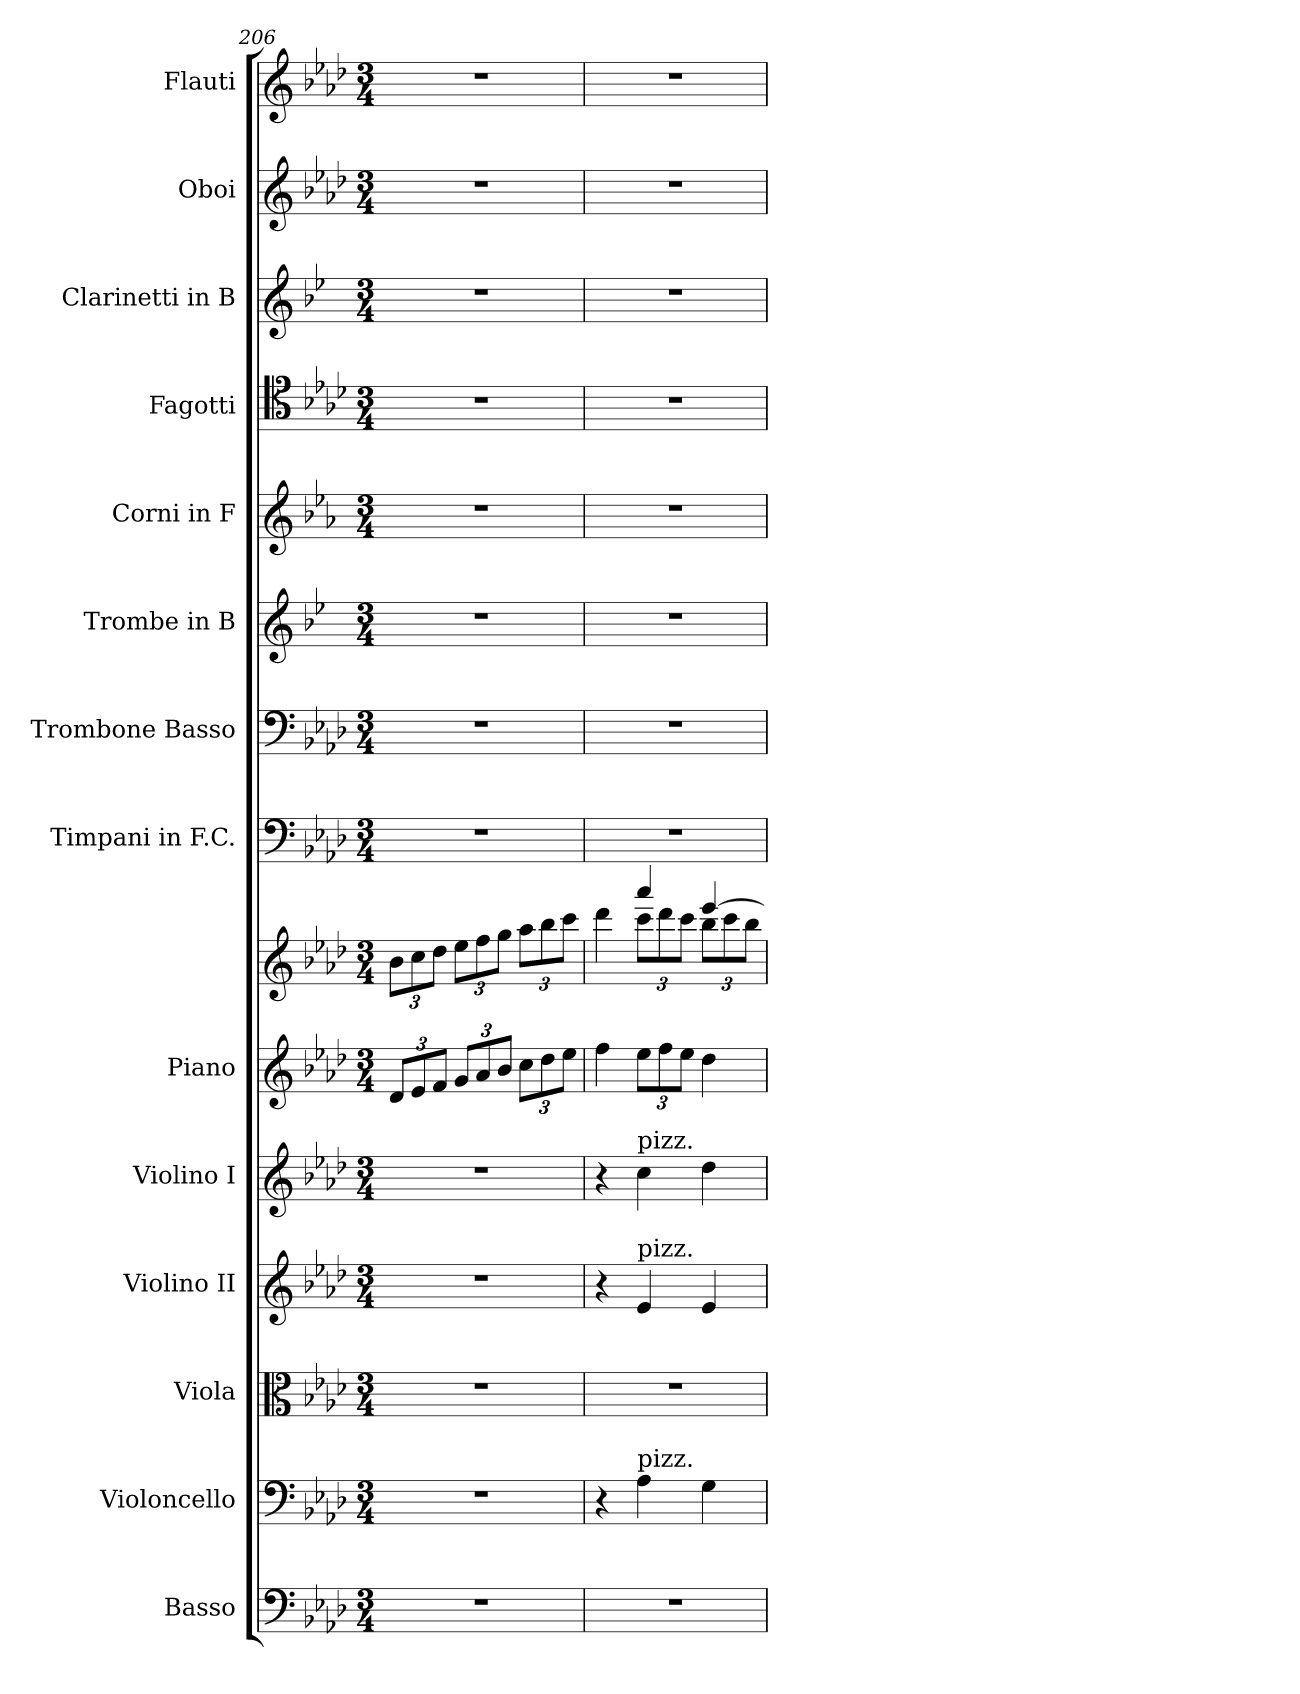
**kern	**kern	**kern	**kern	**kern	**kern	**kern	**kern	**kern	**kern	**kern	**kern	**kern	**kern	**kern
*part14	*part13	*part12	*part11	*part10	*part9	*part9	*part8	*part7	*part6	*part5	*part4	*part3	*part2	*part1
*staff15	*staff14	*staff13	*staff12	*staff11	*staff10	*staff9	*staff8	*staff7	*staff6	*staff5	*staff4	*staff3	*staff2	*staff1
*I"Basso	*I"Violoncello	*I"Viola	*I"Violino II	*I"Violino I	*I"Piano	*	*I"Timpani in F.C.	*I"Trombone Basso	*I"Trombe in B	*I"Corni in F	*I"Fagotti	*I"Clarinetti in B	*I"Oboi	*I"Flauti
*	*	*	*	*	*I'Pno.	*	*I'Timp.	*	*	*	*	*	*I'Ob.	*I'Fl.
*clefF4	*clefF4	*clefC3	*clefG2	*clefG2	*clefG2	*clefG2	*clefF4	*clefF4	*clefG2	*clefG2	*clefC4	*clefG2	*clefG2	*clefG2
*ITrd7c12	*	*	*	*	*	*	*	*	*ITrd1c2	*ITrd4c7	*	*ITrd1c2	*	*
*k[b-e-a-d-]	*k[b-e-a-d-]	*k[b-e-a-d-]	*k[b-e-a-d-]	*k[b-e-a-d-]	*k[b-e-a-d-]	*k[b-e-a-d-]	*k[b-e-a-d-]	*k[b-e-a-d-]	*k[b-e-a-d-]	*k[b-e-a-d-]	*k[b-e-a-d-]	*k[b-e-a-d-]	*k[b-e-a-d-]	*k[b-e-a-d-]
*M3/4	*M3/4	*M3/4	*M3/4	*M3/4	*M3/4	*M3/4	*M3/4	*M3/4	*M3/4	*M3/4	*M3/4	*M3/4	*M3/4	*M3/4
*	*	*	*	*	*Xbrackettup	*Xbrackettup	*	*	*	*	*	*	*	*
=206	=206	=206	=206	=206	=206	=206	=206	=206	=206	=206	=206	=206	=206	=206
2.r	2.r	2.r	2.r	2.r	12d-/L	12b-\L	2.r	2.r	2.r	2.r	2.r	2.r	2.r	2.r
.	.	.	.	.	12e-/	12cc\	.	.	.	.	.	.	.	.
.	.	.	.	.	12f/J	12dd-\J	.	.	.	.	.	.	.	.
.	.	.	.	.	12g/L	12ee-\L	.	.	.	.	.	.	.	.
.	.	.	.	.	12a-/	12ff\	.	.	.	.	.	.	.	.
.	.	.	.	.	12b-/J	12gg\J	.	.	.	.	.	.	.	.
.	.	.	.	.	12cc\L	12aa-\L	.	.	.	.	.	.	.	.
.	.	.	.	.	12dd-\	12bb-\	.	.	.	.	.	.	.	.
.	.	.	.	.	12ee-\J	12ccc\J	.	.	.	.	.	.	.	.
=207	=207	=207	=207	=207	=207	=207	=207	=207	=207	=207	=207	=207	=207	=207
*	*	*	*	*	*	*^	*	*	*	*	*	*	*	*
2.r	4r	2.r	4r	4r	4ff\	4ddd-\	4ryy	2.r	2.r	2.r	2.r	2.r	2.r	2.r	2.r
!	!	!	!	!LO:TX:a:t=pizz.	!	!	!	!	!	!	!	!	!	!	!
!	!	!	!LO:TX:a:t=pizz.	!	!	!	!	!	!	!	!	!	!	!	!
!	!LO:TX:a:t=pizz.	!	!	!	!	!	!	!	!	!	!	!	!	!	!
.	4A-\	.	4e-/	4cc\	12ee-\L	4aaa-/	12ccc\L	.	.	.	.	.	.	.	.
.	.	.	.	.	12ff\	.	12ddd-\	.	.	.	.	.	.	.	.
.	.	.	.	.	12ee-\J	.	12ccc\J	.	.	.	.	.	.	.	.
.	4G\	.	4e-/	4dd-\	4dd-\	[4eee-/	12bb-\L	.	.	.	.	.	.	.	.
.	.	.	.	.	.	.	12ccc\	.	.	.	.	.	.	.	.
.	.	.	.	.	.	.	12bb-\J	.	.	.	.	.	.	.	.
*	*	*	*	*	*	*v	*v	*	*	*	*	*	*	*	*
=	=	=	=	=	=	=	=	=	=	=	=	=	=	=
*-	*-	*-	*-	*-	*-	*-	*-	*-	*-	*-	*-	*-	*-	*-
